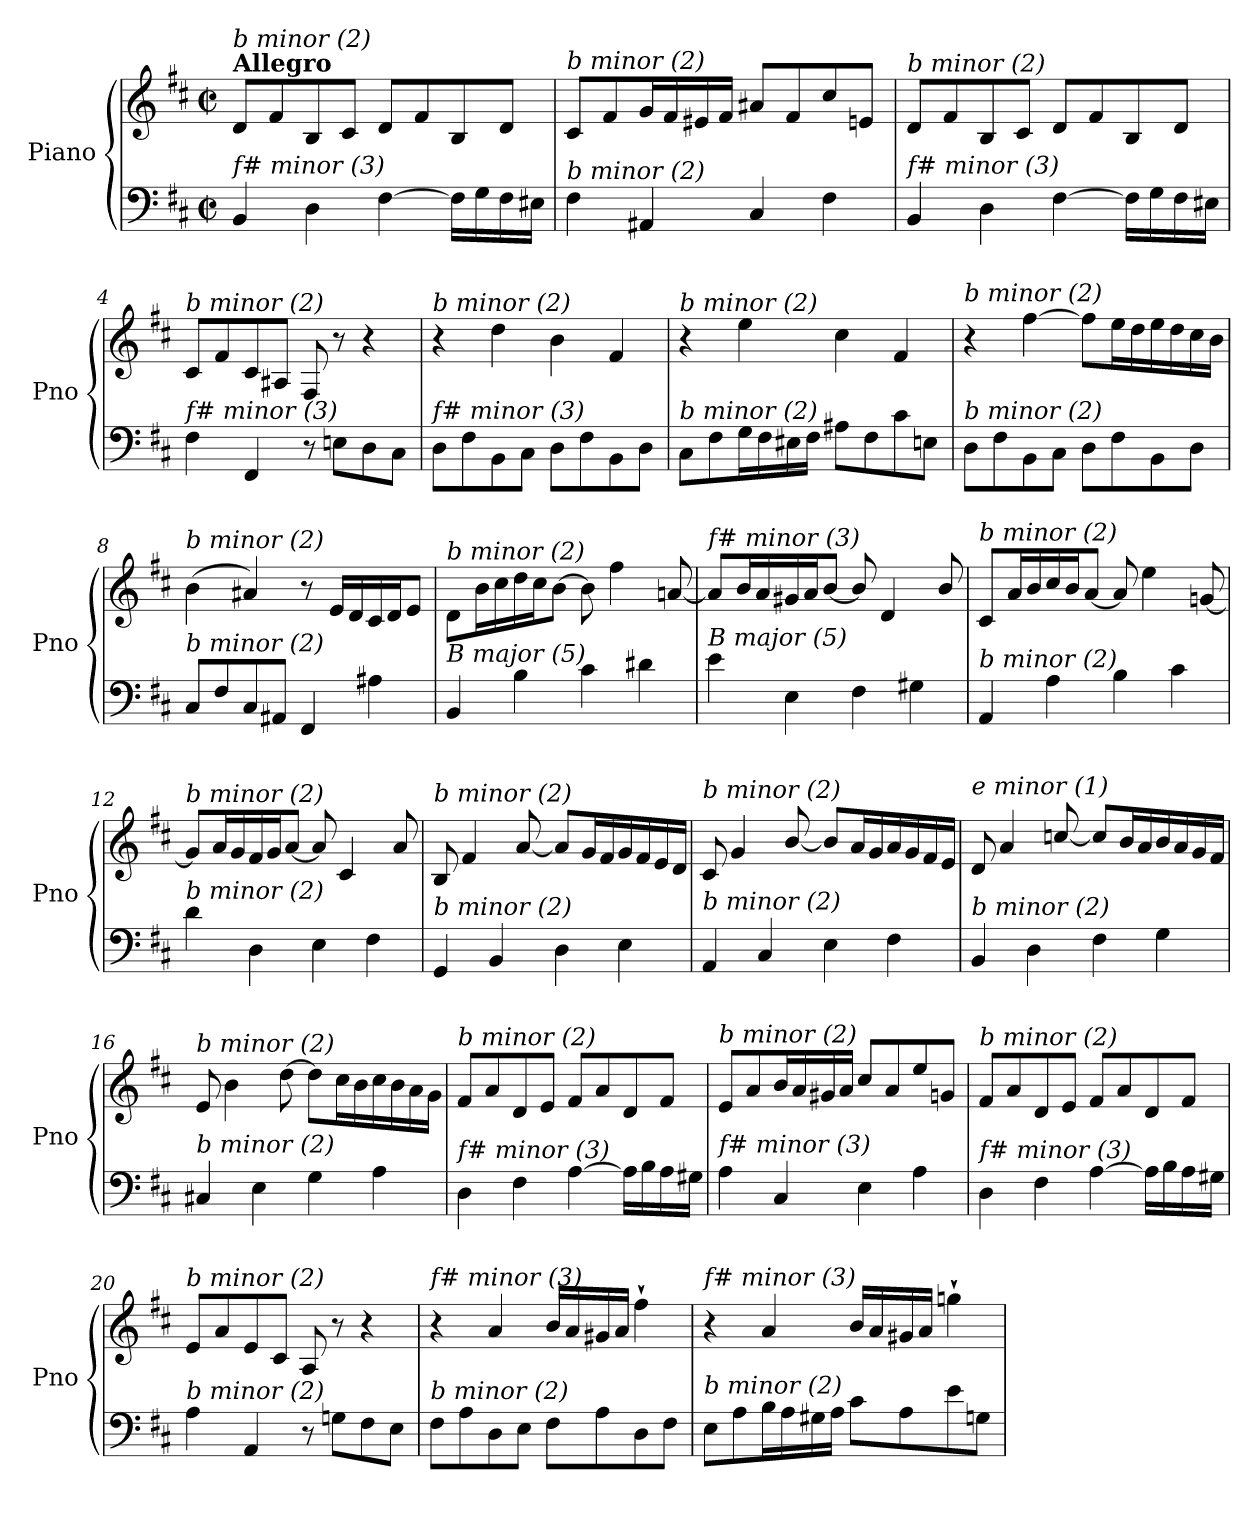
**kern	**kern
*part1	*part1
*staff2	*staff1
*I"Piano	*
*I'Pno	*
*clefF4	*clefG2
*k[f#c#]	*k[f#c#]
*M2/2	*M2/2
*met(c|)	*met(c|)
=1	=1
!	!LO:TX:a:B:t=Allegro
!	!LO:TX:i:t=b minor (2)
!LO:TX:i:t=f# minor (3)	!
4BB/	8d/L
.	8f#/
4D\	8B/
.	8c#/J
[4F#\	8d/L
.	8f#/
16F#\LL]	8B/
16G\	.
16F#\	8d/J
16E#X\JJ	.
=2	=2
!	!LO:TX:i:t=b minor (2)
!LO:TX:i:t=b minor (2)	!
4F#\	8c#/L
.	8f#/
4AA#X/	16g/L
.	16f#/
.	16e#X/
.	16f#/JJ
4C#/	8a#X/L
.	8f#/
4F#\	8cc#/
.	8en/J
=3	=3
!	!LO:TX:i:t=b minor (2)
!LO:TX:i:t=f# minor (3)	!
4BB/	8d/L
.	8f#/
4D\	8B/
.	8c#/J
[4F#\	8d/L
.	8f#/
16F#\LL]	8B/
16G\	.
16F#\	8d/J
16E#X\JJ	.
=4	=4
!	!LO:TX:i:t=b minor (2)
!LO:TX:i:t=f# minor (3)	!
4F#\	8c#/L
.	8f#/
4FF#/	8c#/
.	8A#X/J
8r	8F#/
8En\L	8r
8D\	4r
8C#\J	.
!!LO:LB:g=z
=5	=5
!	!LO:TX:i:t=b minor (2)
!LO:TX:i:t=f# minor (3)	!
8D\L	4r
8F#\	.
8BB\	4dd\
8C#\J	.
8D\L	4b\
8F#\	.
8BB\	4f#/
8D\J	.
=6	=6
!	!LO:TX:i:t=b minor (2)
!LO:TX:i:t=b minor (2)	!
8C#\L	4r
8F#\	.
16G\L	4ee\
16F#\	.
16E#X\	.
16F#\JJ	.
8A#X\L	4cc#\
8F#\	.
8c#\	4f#/
8En\J	.
=7	=7
!	!LO:TX:i:t=b minor (2)
!LO:TX:i:t=b minor (2)	!
8D\L	4r
8F#\	.
8BB\	[4ff#\
8C#\J	.
8D\L	8ff#\L]
8F#\	16ee\L
.	16dd\
8BB\	16ee\
.	16dd\
8D\J	16cc#\
.	16b\JJ
=8	=8
!	!LO:TX:i:t=b minor (2)
!LO:TX:i:t=b minor (2)	!
8C#/L	(4b\
8F#/	.
8C#/	4a#X/)
8AA#X/J	.
4FF#/	8r
.	16e/LL
.	16d/
4A#X\	16c#/
.	16d/J
.	8e/J
=9	=9
!	!LO:TX:i:t=b minor (2)
!LO:TX:i:t=B major (5)	!
4BB/	8d\L
.	16b\L
.	16cc#\
4B\	16dd\
.	16cc#\J
.	[8b\J
4c#\	8b\]
.	4ff#\
4d#X\	.
.	[8an/
!!LO:LB:g=z
=10	=10
!	!LO:TX:i:t=f# minor (3)
!LO:TX:i:t=B major (5)	!
4e\	8a/L]
.	16b/L
.	16a/
4E\	16g#X/
.	16a/J
.	[8b/J
4F#\	8b/]
.	4d/
4G#X\	.
.	8b/
=11	=11
!	!LO:TX:i:t=b minor (2)
!LO:TX:i:t=b minor (2)	!
4AA/	8c#/L
.	16a/L
.	16b/
4A\	16cc#/
.	16b/J
.	[8a/J
4B\	8a/]
.	4ee\
4c#\	.
.	[8gn/
=12	=12
!	!LO:TX:i:t=b minor (2)
!LO:TX:i:t=b minor (2)	!
4d\	8g/L]
.	16a/L
.	16g/
4D\	16f#/
.	16g/J
.	[8a/J
4E\	8a/]
.	4c#/
4F#\	.
.	8a/
=13	=13
!	!LO:TX:i:t=b minor (2)
!LO:TX:i:t=b minor (2)	!
4GG/	8B/
.	4f#/
4BB/	.
.	[8a/
4D\	8a/L]
.	16g/L
.	16f#/
4E\	16g/
.	16f#/
.	16e/
.	16d/JJ
=14	=14
!	!LO:TX:i:t=b minor (2)
!LO:TX:i:t=b minor (2)	!
4AA/	8c#/
.	4g/
4C#/	.
.	[8b/
4E\	8b/L]
.	16a/L
.	16g/
4F#\	16a/
.	16g/
.	16f#/
.	16e/JJ
!!LO:LB:g=z
=15	=15
!	!LO:TX:i:t=e minor (1)
!LO:TX:i:t=b minor (2)	!
4BB/	8d/
.	4a/
4D\	.
.	[8ccn/
4F#\	8cc/L]
.	16b/L
.	16a/
4G\	16b/
.	16a/
.	16g/
.	16f#/JJ
=16	=16
!	!LO:TX:i:t=b minor (2)
!LO:TX:i:t=b minor (2)	!
4C#X/	8e/
.	4b\
4E\	.
.	[8dd\
4G\	8dd\L]
.	16cc#\L
.	16b\
4A\	16cc#\
.	16b\
.	16a\
.	16g\JJ
=17	=17
!	!LO:TX:i:t=b minor (2)
!LO:TX:i:t=f# minor (3)	!
4D\	8f#/L
.	8a/
4F#\	8d/
.	8e/J
[4A\	8f#/L
.	8a/
16A\LL]	8d/
16B\	.
16A\	8f#/J
16G#X\JJ	.
=18	=18
!	!LO:TX:i:t=b minor (2)
!LO:TX:i:t=f# minor (3)	!
4A\	8e/L
.	8a/
4C#/	16b/L
.	16a/
.	16g#X/
.	16a/JJ
4E\	8cc#/L
.	8a/
4A\	8ee/
.	8gn/J
=19	=19
!	!LO:TX:i:t=b minor (2)
!LO:TX:i:t=f# minor (3)	!
4D\	8f#/L
.	8a/
4F#\	8d/
.	8e/J
[4A\	8f#/L
.	8a/
16A\LL]	8d/
16B\	.
16A\	8f#/J
16G#X\JJ	.
!!LO:LB:g=z
=20	=20
!	!LO:TX:i:t=b minor (2)
!LO:TX:i:t=b minor (2)	!
4A\	8e/L
.	8a/
4AA/	8e/
.	8c#/J
8r	8A/
8Gn\L	8r
8F#\	4r
8E\J	.
=21	=21
!	!LO:TX:i:t=f# minor (3)
!LO:TX:i:t=b minor (2)	!
8F#\L	4r
8A\	.
8D\	4a/
8E\J	.
8F#\L	16b/LL
.	16a/
8A\	16g#X/
.	16a/JJ
8D\	4ff#`\
8F#\J	.
=22	=22
!	!LO:TX:i:t=f# minor (3)
!LO:TX:i:t=b minor (2)	!
8E\L	4r
8A\	.
16B\L	4a/
16A\	.
16G#X\	.
16A\JJ	.
8c#\L	16b/LL
.	16a/
8A\	16g#X/
.	16a/JJ
8e\	4ggn`\
8Gn\J	.
=	=
*-	*-
